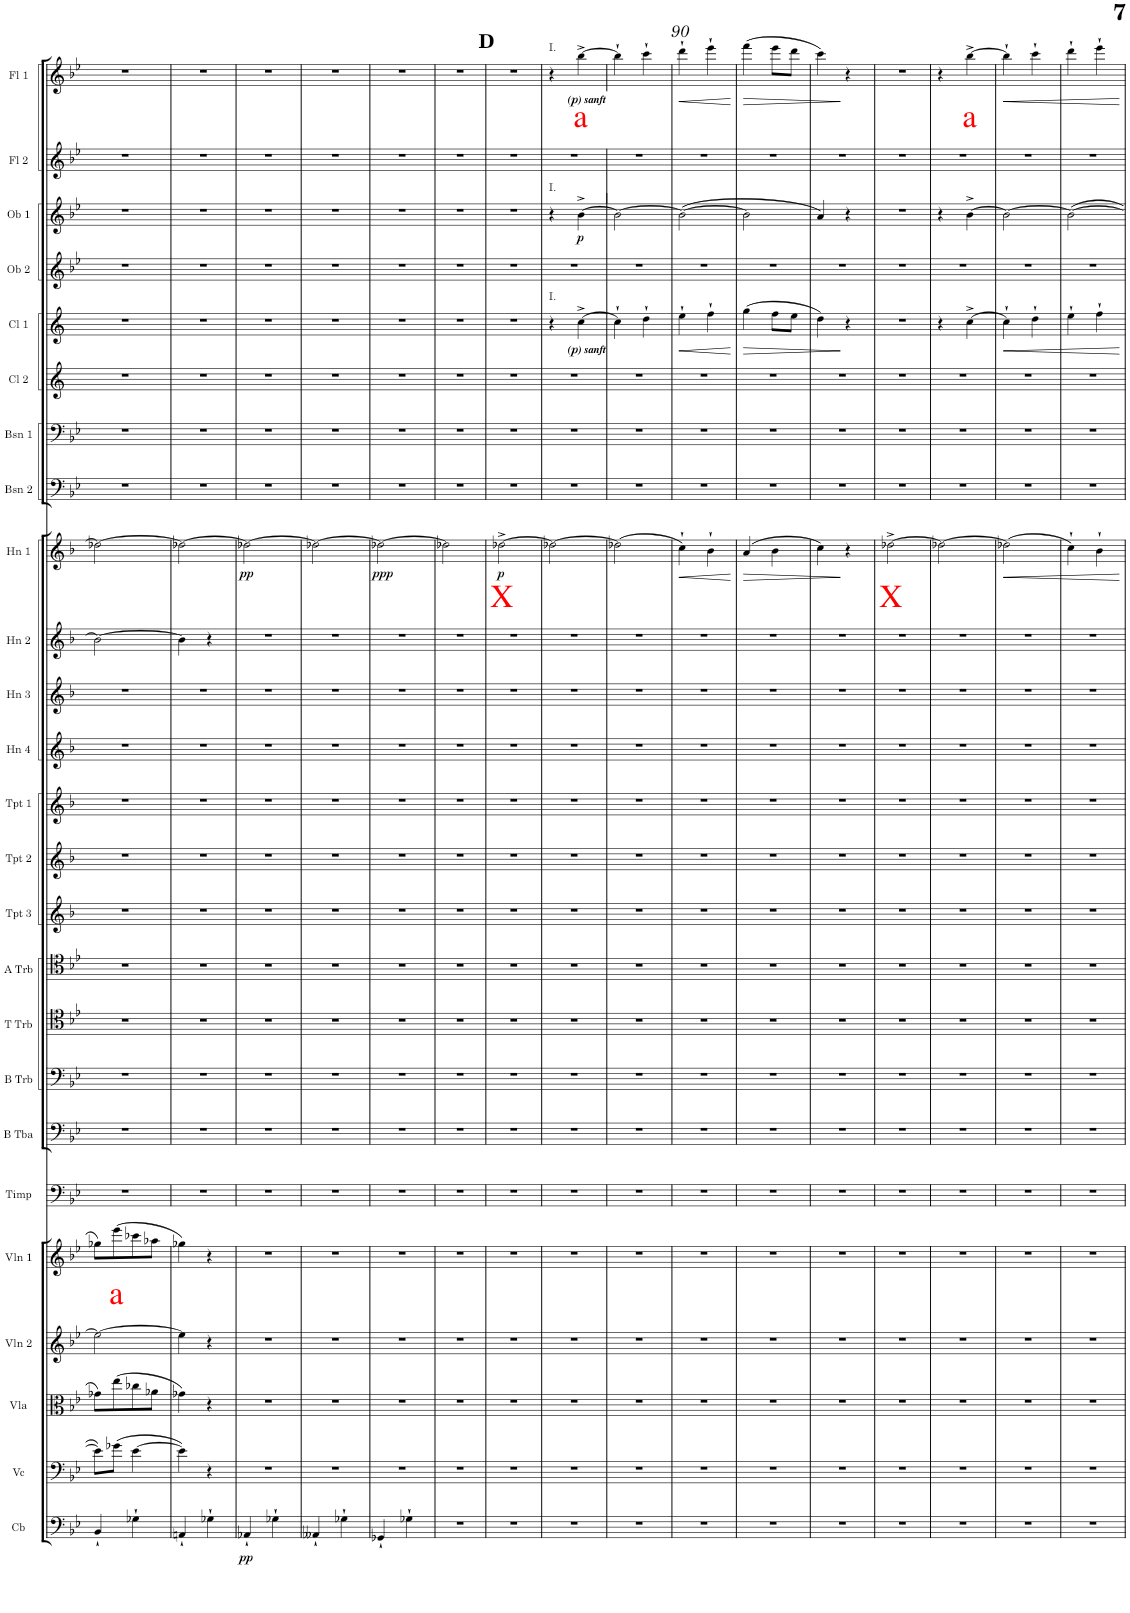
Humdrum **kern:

**kern	**dynam	**kern	**kern	**kern	**kern	**text	**kern	**kern	**kern	**kern	**kern	**kern	**kern	**kern	**kern	**kern	**kern	**kern	**text	**dynam	**kern	**kern	**kern	**kern	**dynam	**kern	**kern	**dynam	**kern	**kern	**text	**dynam
*part25	*part25	*part24	*part23	*part22	*part21	*part21	*part20	*part19	*part18	*part17	*part16	*part15	*part14	*part13	*part12	*part11	*part10	*part9	*part9	*part9	*part8	*part7	*part6	*part5	*part5	*part4	*part3	*part3	*part2	*part1	*part1	*part1
*staff25	*staff25	*staff24	*staff23	*staff22	*staff21	*staff21	*staff20	*staff19	*staff18	*staff17	*staff16	*staff15	*staff14	*staff13	*staff12	*staff11	*staff10	*staff9	*staff9	*staff9	*staff8	*staff7	*staff6	*staff5	*staff5	*staff4	*staff3	*staff3	*staff2	*staff1	*staff1	*staff1
*I"Contrabass	*	*I"Violoncello	*I"Viola	*I"Violin 2	*I"Violin 1	*	*I"Timpani	*I"Bass Tuba	*I"Bass Trombone	*I"Tenor Trombone	*I"Alto Trombone	*I"F Trumpet 3	*I"F Trumpet 2	*I"F Trumpet 1	*I"F Horn 4	*I"F Horn 3	*I"F Horn 2	*I"F Horn 1	*	*	*I"Bassoon 2	*I"Bassoon 1	*I"Bb Clarinet 2	*I"Bb Clarinet 1	*	*I"Oboe 2	*I"Oboe 1	*	*I"Flute 2	*I"Flute 1	*	*
*I'Cb	*	*I'Vc	*I'Vla	*I'Vln 2	*I'Vln 1	*	*I'Timp	*I'B Tba	*I'B Trb	*I'T Trb	*I'A Trb	*I'Tpt 3	*I'Tpt 2	*I'Tpt 1	*I'Hn 4	*I'Hn 3	*I'Hn 2	*I'Hn 1	*	*	*I'Bsn 2	*I'Bsn 1	*I'Cl 2	*I'Cl 1	*	*I'Ob 2	*I'Ob 1	*	*I'Fl 2	*I'Fl 1	*	*
!!LO:PB:g=z
*clefF4	*	*clefF4	*clefC3	*clefG2	*clefG2	*	*clefF4	*clefF4	*clefF4	*clefC4	*clefC4	*clefG2	*clefG2	*clefG2	*clefG2	*clefG2	*clefG2	*clefG2	*	*	*clefF4	*clefF4	*clefG2	*clefG2	*	*clefG2	*clefG2	*	*clefG2	*clefG2	*	*
*Trd7c12	*	*	*	*	*	*	*	*	*	*	*	*Trd-3c-5	*Trd-3c-5	*Trd-3c-5	*Trd4c7	*Trd4c7	*Trd4c7	*Trd4c7	*	*	*	*	*Trd1c2	*Trd1c2	*	*	*	*	*	*	*	*
*k[b-e-]	*	*k[b-e-]	*k[b-e-]	*k[b-e-]	*k[b-e-]	*	*k[b-e-]	*k[b-e-]	*k[b-e-]	*k[b-e-]	*k[b-e-]	*k[b-]	*k[b-]	*k[b-]	*k[b-]	*k[b-]	*k[b-]	*k[b-]	*	*	*k[b-e-]	*k[b-e-]	*k[]	*k[]	*	*k[b-e-]	*k[b-e-]	*	*k[b-e-]	*k[b-e-]	*	*
*M2/4	*	*M2/4	*M2/4	*M2/4	*M2/4	*	*M2/4	*M2/4	*M2/4	*M2/4	*M2/4	*M2/4	*M2/4	*M2/4	*M2/4	*M2/4	*M2/4	*M2/4	*	*	*M2/4	*M2/4	*M2/4	*M2/4	*	*M2/4	*M2/4	*	*M2/4	*M2/4	*	*
=81	=81	=81	=81	=81	=81	=81	=81	=81	=81	=81	=81	=81	=81	=81	=81	=81	=81	=81	=81	=81	=81	=81	=81	=81	=81	=81	=81	=81	=81	=81	=81	=81
4BB-`/	.	8e-\L]	8g-X\L	2ee-\_	8gg-X\L	.	2r	2r	2r	2r	2r	2r	2r	2r	2r	2r	2b-\_	2dd-X\_	.	.	2r	2r	2r	2r	.	2r	2r	.	2r	2r	.	.
!	!	!	!	!	!	!LO:LY:b:color=#FF0000	!	!	!	!	!	!	!	!	!	!	!	!	!	!	!	!	!	!	!	!	!	!	!	!	!	!
.	.	(8g-X\J	(8ee-\	.	(8eee-\	a	.	.	.	.	.	.	.	.	.	.	.	.	.	.	.	.	.	.	.	.	.	.	.	.	.	.
4G-X`\	.	[4e-\	8cc-X\	.	8ccc-X\	.	.	.	.	.	.	.	.	.	.	.	.	.	.	.	.	.	.	.	.	.	.	.	.	.	.	.
.	.	.	8a-X\J	.	8aa-X\J	.	.	.	.	.	.	.	.	.	.	.	.	.	.	.	.	.	.	.	.	.	.	.	.	.	.	.
=82	=82	=82	=82	=82	=82	=82	=82	=82	=82	=82	=82	=82	=82	=82	=82	=82	=82	=82	=82	=82	=82	=82	=82	=82	=82	=82	=82	=82	=82	=82	=82	=82
4AAn`/	.	4e-\])	4g-X\)	4ee-\]	4gg-X\)	.	2r	2r	2r	2r	2r	2r	2r	2r	2r	2r	4b-\]	2dd-X\_	.	.	2r	2r	2r	2r	.	2r	2r	.	2r	2r	.	.
4G-X`\	.	4r	4r	4r	4r	.	.	.	.	.	.	.	.	.	.	.	4r	.	.	.	.	.	.	.	.	.	.	.	.	.	.	.
=83	=83	=83	=83	=83	=83	=83	=83	=83	=83	=83	=83	=83	=83	=83	=83	=83	=83	=83	=83	=83	=83	=83	=83	=83	=83	=83	=83	=83	=83	=83	=83	=83
!	!LO:DY:b	!	!	!	!	!	!	!	!	!	!	!	!	!	!	!	!	!	!	!LO:DY:b	!	!	!	!	!	!	!	!	!	!	!	!
4AA-X`/	pp	2r	2r	2r	2r	.	2r	2r	2r	2r	2r	2r	2r	2r	2r	2r	2r	2dd-X\_	.	pp	2r	2r	2r	2r	.	2r	2r	.	2r	2r	.	.
4G-X`\	.	.	.	.	.	.	.	.	.	.	.	.	.	.	.	.	.	.	.	.	.	.	.	.	.	.	.	.	.	.	.	.
=84	=84	=84	=84	=84	=84	=84	=84	=84	=84	=84	=84	=84	=84	=84	=84	=84	=84	=84	=84	=84	=84	=84	=84	=84	=84	=84	=84	=84	=84	=84	=84	=84
4AA--X`/	.	2r	2r	2r	2r	.	2r	2r	2r	2r	2r	2r	2r	2r	2r	2r	2r	2dd-X\_	.	.	2r	2r	2r	2r	.	2r	2r	.	2r	2r	.	.
4G-X`\	.	.	.	.	.	.	.	.	.	.	.	.	.	.	.	.	.	.	.	.	.	.	.	.	.	.	.	.	.	.	.	.
=85	=85	=85	=85	=85	=85	=85	=85	=85	=85	=85	=85	=85	=85	=85	=85	=85	=85	=85	=85	=85	=85	=85	=85	=85	=85	=85	=85	=85	=85	=85	=85	=85
!	!	!	!	!	!	!	!	!	!	!	!	!	!	!	!	!	!	!	!	!LO:DY:b	!	!	!	!	!	!	!	!	!	!	!	!
4GG-X`/	.	2r	2r	2r	2r	.	2r	2r	2r	2r	2r	2r	2r	2r	2r	2r	2r	2dd-X\_	.	ppp	2r	2r	2r	2r	.	2r	2r	.	2r	2r	.	.
4G-X`\	.	.	.	.	.	.	.	.	.	.	.	.	.	.	.	.	.	.	.	.	.	.	.	.	.	.	.	.	.	.	.	.
=86	=86	=86	=86	=86	=86	=86	=86	=86	=86	=86	=86	=86	=86	=86	=86	=86	=86	=86	=86	=86	=86	=86	=86	=86	=86	=86	=86	=86	=86	=86	=86	=86
2r	.	2r	2r	2r	2r	.	2r	2r	2r	2r	2r	2r	2r	2r	2r	2r	2r	2dd-X\]	.	.	2r	2r	2r	2r	.	2r	2r	.	2r	2r	.	.
!!LO:REH:place=s1:a:B:cj:enc=none:fs=18:t=D
=87	=87	=87	=87	=87	=87	=87	=87	=87	=87	=87	=87	=87	=87	=87	=87	=87	=87	=87	=87	=87	=87	=87	=87	=87	=87	=87	=87	=87	=87	=87	=87	=87
!	!	!	!	!	!	!	!	!	!	!	!	!	!	!	!	!	!	!	!LO:LY:b:color=#FF0000	!LO:DY:b	!	!	!	!	!	!	!	!	!	!	!	!
2r	.	2r	2r	2r	2r	.	2r	2r	2r	2r	2r	2r	2r	2r	2r	2r	2r	[2dd-X^\	X	p	2r	2r	2r	2r	.	2r	2r	.	2r	2r	.	.
=88	=88	=88	=88	=88	=88	=88	=88	=88	=88	=88	=88	=88	=88	=88	=88	=88	=88	=88	=88	=88	=88	=88	=88	=88	=88	=88	=88	=88	=88	=88	=88	=88
!	!	!	!	!	!	!	!	!	!	!	!	!	!	!	!	!	!	!	!	!	!	!	!	!	!	!	!	!	!	!LO:TX:a:t=I.	!	!
!	!	!	!	!	!	!	!	!	!	!	!	!	!	!	!	!	!	!	!	!	!	!	!	!	!	!	!LO:TX:a:t=I.	!	!	!	!	!
!	!	!	!	!	!	!	!	!	!	!	!	!	!	!	!	!	!	!	!	!	!	!	!	!LO:TX:a:t=I.	!	!	!	!	!	!	!	!
2r	.	2r	2r	2r	2r	.	2r	2r	2r	2r	2r	2r	2r	2r	2r	2r	2r	2dd-X\_	.	.	2r	2r	2r	4r	.	2r	4r	.	2r	4r	.	.
!	!	!	!	!	!	!	!	!	!	!	!	!	!	!	!	!	!	!	!	!	!	!	!	!	!LO:DY:b	!	!	!	!	!	!LO:LY:b:color=#FF0000	!
!	!	!	!	!	!	!	!	!	!	!	!	!	!	!	!	!	!	!	!	!	!	!	!	!	!LO:DY:n=1:b	!	!	!	!	!	!	!
!	!	!	!	!	!	!	!	!	!	!	!	!	!	!	!	!	!	!	!	!	!	!	!	!	!LO:DY:n=2:b	!	!	!LO:DY:b	!	!	!	!LO:DY:b
!	!	!	!	!	!	!	!	!	!	!	!	!	!	!	!	!	!	!	!	!	!	!	!	!	!	!	!	!	!	!	!	!LO:DY:n=1:b
!	!	!	!	!	!	!	!	!	!	!	!	!	!	!	!	!	!	!	!	!	!	!	!	!	!	!	!	!	!	!	!	!LO:DY:n=2:b
.	.	.	.	.	.	.	.	.	.	.	.	.	.	.	.	.	.	.	.	.	.	.	.	[4cc^>\	other-dynamics p other-dynamics	.	[4b-^>\	p	.	[4bb-^>\	a	other-dynamics p other-dynamics
=89	=89	=89	=89	=89	=89	=89	=89	=89	=89	=89	=89	=89	=89	=89	=89	=89	=89	=89	=89	=89	=89	=89	=89	=89	=89	=89	=89	=89	=89	=89	=89	=89
2r	.	2r	2r	2r	2r	.	2r	2r	2r	2r	2r	2r	2r	2r	2r	2r	2r	(2dd-X\]	.	.	2r	2r	2r	4cc`>\]	.	2r	2b-\_	.	2r	4bb-`>\]	.	.
.	.	.	.	.	.	.	.	.	.	.	.	.	.	.	.	.	.	.	.	.	.	.	.	4dd`>\	.	.	.	.	.	4ccc`>\	.	.
=90	=90	=90	=90	=90	=90	=90	=90	=90	=90	=90	=90	=90	=90	=90	=90	=90	=90	=90	=90	=90	=90	=90	=90	=90	=90	=90	=90	=90	=90	=90	=90	=90
!	!	!	!	!	!	!	!	!	!	!	!	!	!	!	!	!	!	!	!	!LO:HP:b	!	!	!	!	!LO:HP:b	!	!	!	!	!	!	!LO:HP:b
2r	.	2r	2r	2r	2r	.	2r	2r	2r	2r	2r	2r	2r	2r	2r	2r	2r	4cc`\)	.	<	2r	2r	2r	4ee`>\	<	2r	(2b-\_	.	2r	4ddd`>\	.	<
.	.	.	.	.	.	.	.	.	.	.	.	.	.	.	.	.	.	4b-`\	.	.	.	.	.	4ff`>\	.	.	.	.	.	4eee-`>\	.	.
.	.	.	.	.	.	.	.	.	.	.	.	.	.	.	.	.	.	.	.	[	.	.	.	.	[	.	.	.	.	.	.	[
=91	=91	=91	=91	=91	=91	=91	=91	=91	=91	=91	=91	=91	=91	=91	=91	=91	=91	=91	=91	=91	=91	=91	=91	=91	=91	=91	=91	=91	=91	=91	=91	=91
!	!	!	!	!	!	!	!	!	!	!	!	!	!	!	!	!	!	!	!	!LO:HP:b	!	!	!	!	!LO:HP:b	!	!	!	!	!	!	!LO:HP:b
2r	.	2r	2r	2r	2r	.	2r	2r	2r	2r	2r	2r	2r	2r	2r	2r	2r	(4a/	.	>	2r	2r	2r	(4gg\	>	2r	2b-\]	.	2r	(4fff\	.	>
.	.	.	.	.	.	.	.	.	.	.	.	.	.	.	.	.	.	4b-\	.	.	.	.	.	8ff\L	.	.	.	.	.	8eee-\L	.	.
.	.	.	.	.	.	.	.	.	.	.	.	.	.	.	.	.	.	.	.	.	.	.	.	8ee\J	.	.	.	.	.	8ddd\J	.	.
=92	=92	=92	=92	=92	=92	=92	=92	=92	=92	=92	=92	=92	=92	=92	=92	=92	=92	=92	=92	=92	=92	=92	=92	=92	=92	=92	=92	=92	=92	=92	=92	=92
2r	.	2r	2r	2r	2r	.	2r	2r	2r	2r	2r	2r	2r	2r	2r	2r	2r	4cc\)	.	.	2r	2r	2r	4dd\)	.	2r	4a/)	.	2r	4ccc\)	.	.
.	.	.	.	.	.	.	.	.	.	.	.	.	.	.	.	.	.	4r	.	]	.	.	.	4r	]	.	4r	.	.	4r	.	]
=93	=93	=93	=93	=93	=93	=93	=93	=93	=93	=93	=93	=93	=93	=93	=93	=93	=93	=93	=93	=93	=93	=93	=93	=93	=93	=93	=93	=93	=93	=93	=93	=93
!	!	!	!	!	!	!	!	!	!	!	!	!	!	!	!	!	!	!	!LO:LY:b:color=#FF0000	!	!	!	!	!	!	!	!	!	!	!	!	!
2r	.	2r	2r	2r	2r	.	2r	2r	2r	2r	2r	2r	2r	2r	2r	2r	2r	[2dd-X^\	X	.	2r	2r	2r	2r	.	2r	2r	.	2r	2r	.	.
=94	=94	=94	=94	=94	=94	=94	=94	=94	=94	=94	=94	=94	=94	=94	=94	=94	=94	=94	=94	=94	=94	=94	=94	=94	=94	=94	=94	=94	=94	=94	=94	=94
2r	.	2r	2r	2r	2r	.	2r	2r	2r	2r	2r	2r	2r	2r	2r	2r	2r	2dd-X\_	.	.	2r	2r	2r	4r	.	2r	4r	.	2r	4r	.	.
!	!	!	!	!	!	!	!	!	!	!	!	!	!	!	!	!	!	!	!	!	!	!	!	!	!	!	!	!	!	!	!LO:LY:b:color=#FF0000	!
.	.	.	.	.	.	.	.	.	.	.	.	.	.	.	.	.	.	.	.	.	.	.	.	[4cc^>\	.	.	[4b-^>\	.	.	[4bb-^>\	a	.
=95	=95	=95	=95	=95	=95	=95	=95	=95	=95	=95	=95	=95	=95	=95	=95	=95	=95	=95	=95	=95	=95	=95	=95	=95	=95	=95	=95	=95	=95	=95	=95	=95
!	!	!	!	!	!	!	!	!	!	!	!	!	!	!	!	!	!	!	!	!LO:HP:b	!	!	!	!	!LO:HP:b	!	!	!	!	!	!	!LO:HP:b
2r	.	2r	2r	2r	2r	.	2r	2r	2r	2r	2r	2r	2r	2r	2r	2r	2r	(2dd-X\]	.	<	2r	2r	2r	4cc`>\]	<	2r	2b-\_	.	2r	4bb-`>\]	.	<
.	.	.	.	.	.	.	.	.	.	.	.	.	.	.	.	.	.	.	.	.	.	.	.	4dd`>\	.	.	.	.	.	4ccc`>\	.	.
=96	=96	=96	=96	=96	=96	=96	=96	=96	=96	=96	=96	=96	=96	=96	=96	=96	=96	=96	=96	=96	=96	=96	=96	=96	=96	=96	=96	=96	=96	=96	=96	=96
2r	.	2r	2r	2r	2r	.	2r	2r	2r	2r	2r	2r	2r	2r	2r	2r	2r	4cc`\)	.	.	2r	2r	2r	4ee`>\	.	2r	2b-\_	.	2r	4ddd`>\	.	.
.	.	.	.	.	.	.	.	.	.	.	.	.	.	.	.	.	.	4b-`\	.	.	.	.	.	4ff`>\	.	.	.	.	.	4eee-`>\	.	.
.	.	.	.	.	.	.	.	.	.	.	.	.	.	.	.	.	.	.	.	[	.	.	.	.	[	.	.	.	.	.	.	[
=	=	=	=	=	=	=	=	=	=	=	=	=	=	=	=	=	=	=	=	=	=	=	=	=	=	=	=	=	=	=	=	=
*-	*-	*-	*-	*-	*-	*-	*-	*-	*-	*-	*-	*-	*-	*-	*-	*-	*-	*-	*-	*-	*-	*-	*-	*-	*-	*-	*-	*-	*-	*-	*-	*-
